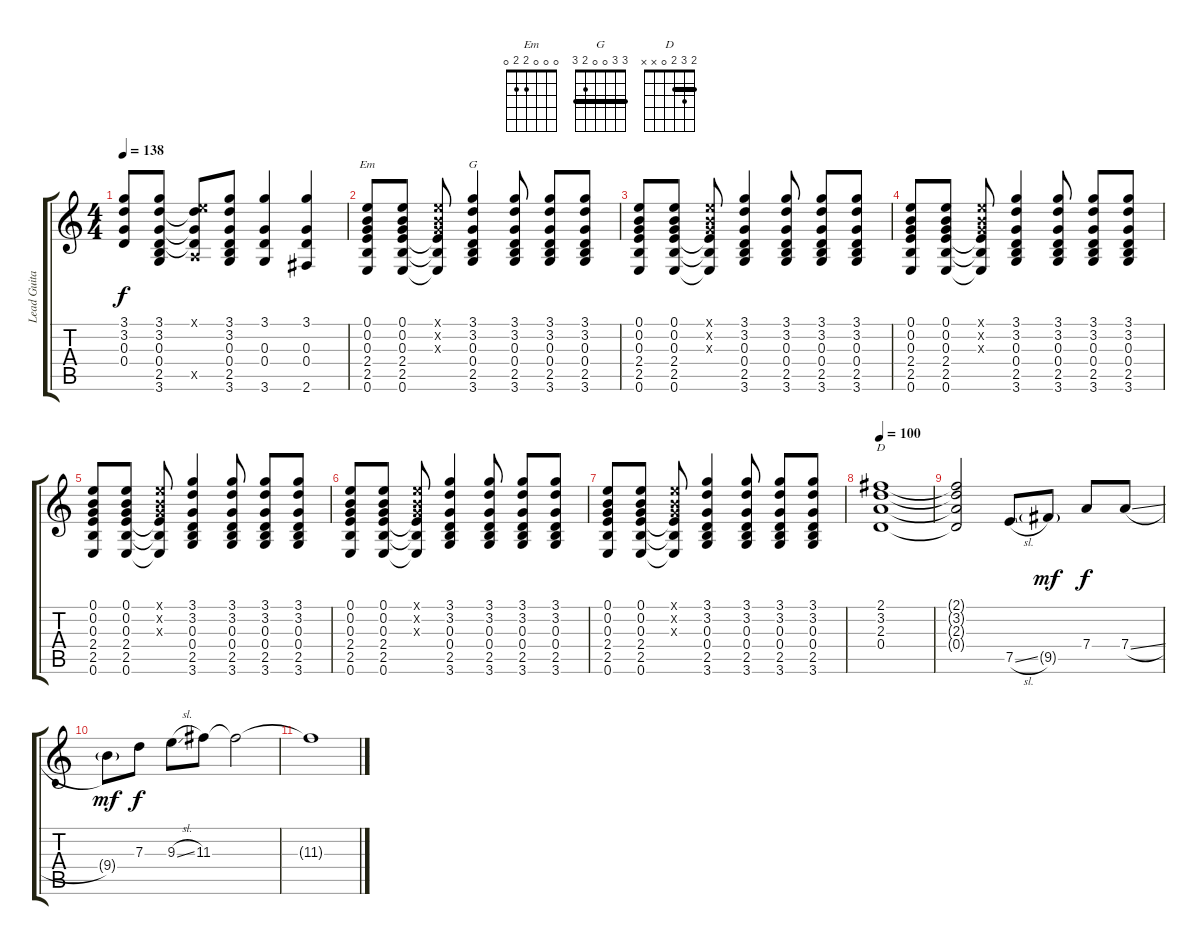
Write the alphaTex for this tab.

\track ("Lead Guitar" "Lead Guita") {instrument distortionguitar}
\staff {score tabs}
\tuning (E4 B3 G3 D3 A2 E2) {hide}
\chord ("Em" 0 0 0 2 2 0)
\chord ("G" 3 3 0 0 2 3) {barre 3}
\chord ("D" 2 3 2 0 x x) {barre 2}
\ts (4 4)
\tempo 138
\clef g2
\ks c
(3.1{t} 3.2{t} 0.3{t} 0.4{t}).8{dy f} (3.1 3.2 0.3 0.4 2.5 3.6).8 (0.1{x} 3.2{t} 0.3{t} 0.4{t} 0.5{x}).8 (3.1 3.2 0.3 0.4 2.5 3.6).8 (3.1 0.3 0.4 3.6).4 (3.1 0.3 0.4 2.6).4 |
(0.1 0.2 0.3 2.4 2.5 0.6).8{ch "Em" volume 9} (0.1 0.2 0.3 2.4 2.5 0.6).8 (0.1{x} 0.2{x} 0.3{x} 2.4{t} 2.5{t} 0.6{t}).8 (3.1 3.2 0.3 0.4 2.5 3.6).4{ch "G"} (3.1 3.2 0.3 0.4 2.5 3.6).8 (3.1 3.2 0.3 0.4 2.5 3.6).8 (3.1 3.2 0.3 0.4 2.5 3.6).8 |
(0.1 0.2 0.3 2.4 2.5 0.6).8{volume 9} (0.1 0.2 0.3 2.4 2.5 0.6).8 (0.1{x} 0.2{x} 0.3{x} 2.4{t} 2.5{t} 0.6{t}).8 (3.1 3.2 0.3 0.4 2.5 3.6).4 (3.1 3.2 0.3 0.4 2.5 3.6).8 (3.1 3.2 0.3 0.4 2.5 3.6).8 (3.1 3.2 0.3 0.4 2.5 3.6).8 |
(0.1 0.2 0.3 2.4 2.5 0.6).8{volume 9} (0.1 0.2 0.3 2.4 2.5 0.6).8 (0.1{x} 0.2{x} 0.3{x} 2.4{t} 2.5{t} 0.6{t}).8 (3.1 3.2 0.3 0.4 2.5 3.6).4 (3.1 3.2 0.3 0.4 2.5 3.6).8 (3.1 3.2 0.3 0.4 2.5 3.6).8 (3.1 3.2 0.3 0.4 2.5 3.6).8 |
(0.1 0.2 0.3 2.4 2.5 0.6).8{volume 9} (0.1 0.2 0.3 2.4 2.5 0.6).8 (0.1{x} 0.2{x} 0.3{x} 2.4{t} 2.5{t} 0.6{t}).8 (3.1 3.2 0.3 0.4 2.5 3.6).4 (3.1 3.2 0.3 0.4 2.5 3.6).8 (3.1 3.2 0.3 0.4 2.5 3.6).8 (3.1 3.2 0.3 0.4 2.5 3.6).8 |
(0.1 0.2 0.3 2.4 2.5 0.6).8{volume 9} (0.1 0.2 0.3 2.4 2.5 0.6).8 (0.1{x} 0.2{x} 0.3{x} 2.4{t} 2.5{t} 0.6{t}).8 (3.1 3.2 0.3 0.4 2.5 3.6).4 (3.1 3.2 0.3 0.4 2.5 3.6).8 (3.1 3.2 0.3 0.4 2.5 3.6).8 (3.1 3.2 0.3 0.4 2.5 3.6).8 |
(0.1 0.2 0.3 2.4 2.5 0.6).8{volume 9} (0.1 0.2 0.3 2.4 2.5 0.6).8 (0.1{x} 0.2{x} 0.3{x} 2.4{t} 2.5{t} 0.6{t}).8 (3.1 3.2 0.3 0.4 2.5 3.6).4 (3.1 3.2 0.3 0.4 2.5 3.6).8 (3.1 3.2 0.3 0.4 2.5 3.6).8 (3.1 3.2 0.3 0.4 2.5 3.6).8 |
\tempo 100
(2.1 3.2 2.3 0.4).1{ch "D" volume 0} |
(2.1{t} 3.2{t} 2.3{t} 0.4{t}).2 7.5{sl}.8 9.5{g}.8{dy mf} 7.4.8{dy f} 7.4{sl}.8 |
9.4{g}.8{dy mf} 7.3.8{dy f} 9.3{sl}.8 11.3.8 11.3{t}.2 |
11.3{t}.1
